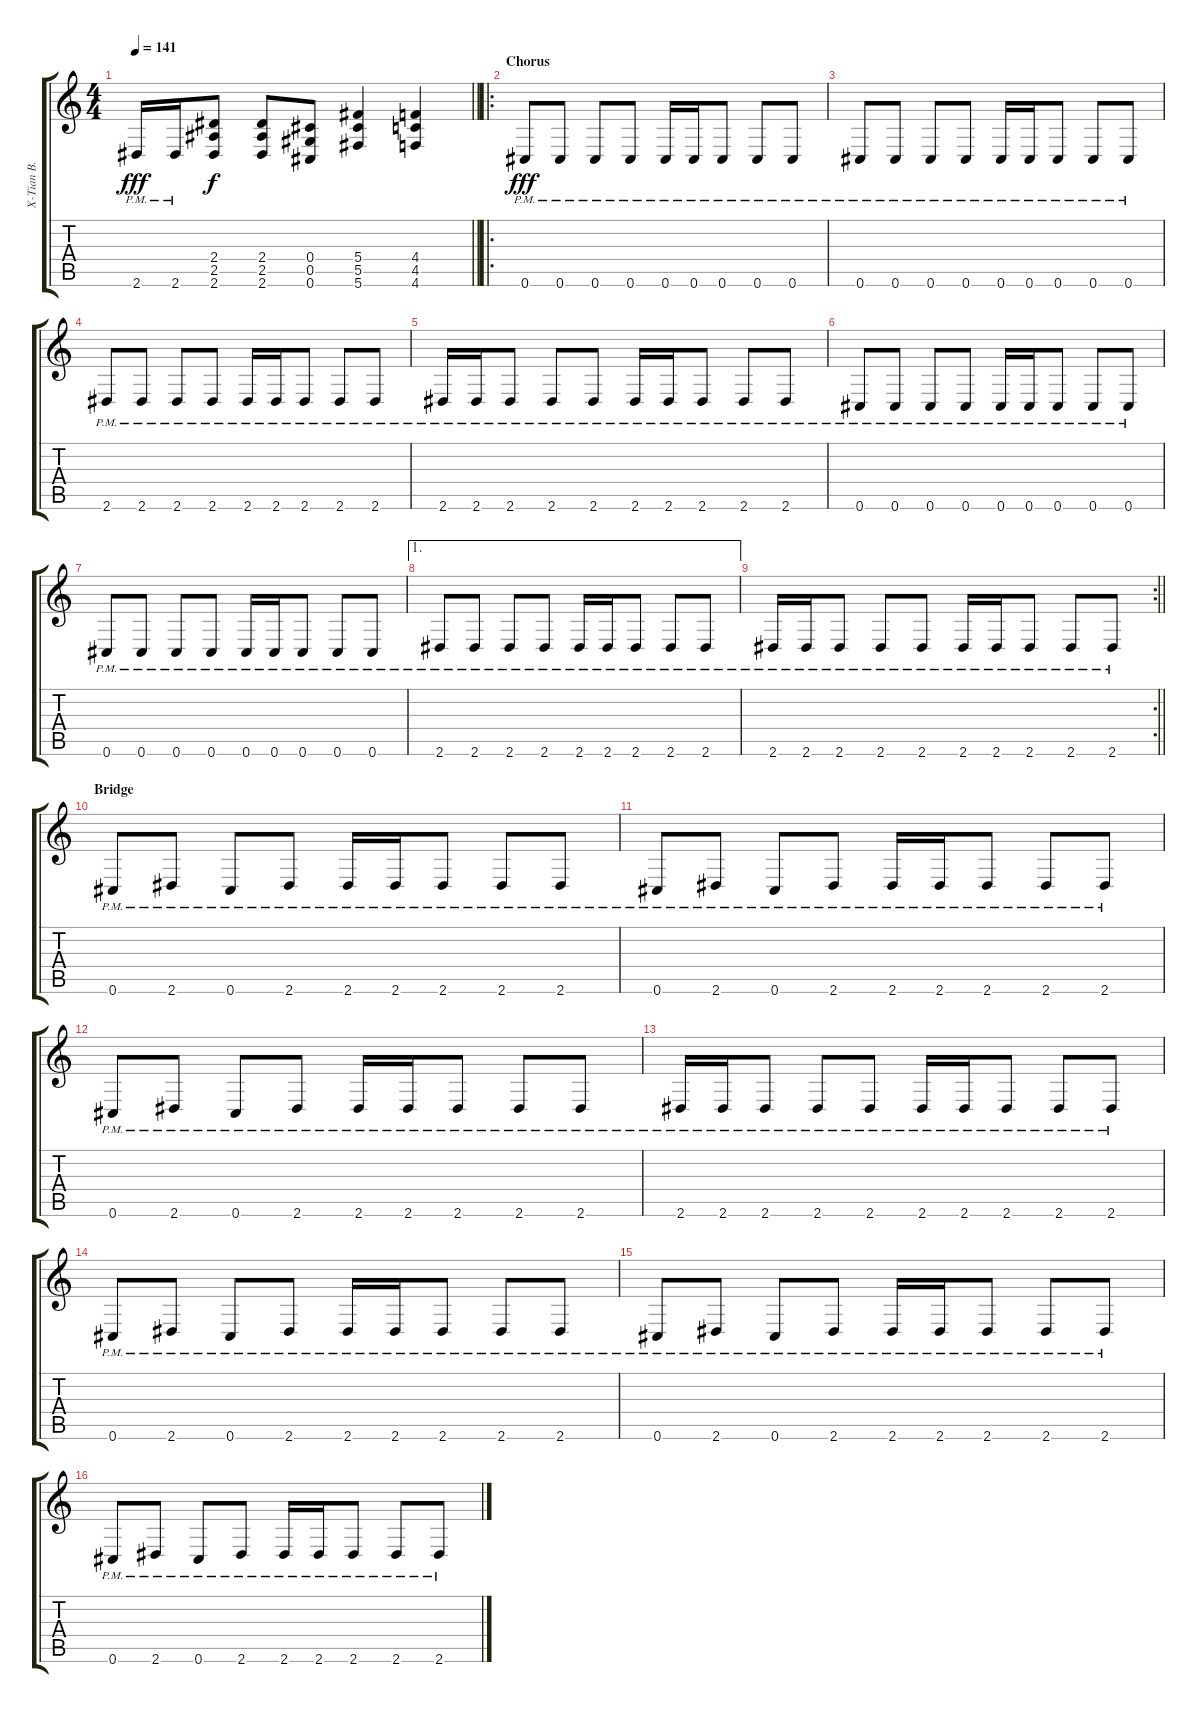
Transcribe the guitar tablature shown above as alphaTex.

\track ("X-Tian B." "X-Tian B.") {instrument overdrivenguitar}
\staff {score tabs}
\tuning (Eb4 Bb3 Gb3 Db3 Ab2 Db2) {hide}
\ts (4 4)
\tempo 141
\clef g2
\barLineRight lightlight
\ks c
2.6{pm}.16{dy fff} 2.6{pm}.16 (2.4 2.5 2.6).8{dy f} (2.4 2.5 2.6).8 (0.4 0.5 0.6).8 (5.4 5.5 5.6).4 (4.4 4.5 4.6).4 |
\ro
\section ("" "Chorus")
0.6{pm}.8{dy fff} 0.6{pm}.8 0.6{pm}.8 0.6{pm}.8 0.6{pm}.16 0.6{pm}.16 0.6{pm}.8 0.6{pm}.8 0.6{pm}.8 |
0.6{pm}.8 0.6{pm}.8 0.6{pm}.8 0.6{pm}.8 0.6{pm}.16 0.6{pm}.16 0.6{pm}.8 0.6{pm}.8 0.6{pm}.8 |
2.6{pm}.8 2.6{pm}.8 2.6{pm}.8 2.6{pm}.8 2.6{pm}.16 2.6{pm}.16 2.6{pm}.8 2.6{pm}.8 2.6{pm}.8 |
2.6{pm}.16 2.6{pm}.16 2.6{pm}.8 2.6{pm}.8 2.6{pm}.8 2.6{pm}.16 2.6{pm}.16 2.6{pm}.8 2.6{pm}.8 2.6{pm}.8 |
0.6{pm}.8 0.6{pm}.8 0.6{pm}.8 0.6{pm}.8 0.6{pm}.16 0.6{pm}.16 0.6{pm}.8 0.6{pm}.8 0.6{pm}.8 |
0.6{pm}.8 0.6{pm}.8 0.6{pm}.8 0.6{pm}.8 0.6{pm}.16 0.6{pm}.16 0.6{pm}.8 0.6{pm}.8 0.6{pm}.8 |
\ae 1
2.6{pm}.8 2.6{pm}.8 2.6{pm}.8 2.6{pm}.8 2.6{pm}.16 2.6{pm}.16 2.6{pm}.8 2.6{pm}.8 2.6{pm}.8 |
\rc 2
\barLineRight lightlight
2.6{pm}.16 2.6{pm}.16 2.6{pm}.8 2.6{pm}.8 2.6{pm}.8 2.6{pm}.16 2.6{pm}.16 2.6{pm}.8 2.6{pm}.8 2.6{pm}.8 |
\section ("" "Bridge")
0.6{pm}.8 2.6{pm}.8 0.6{pm}.8 2.6{pm}.8 2.6{pm}.16 2.6{pm}.16 2.6{pm}.8 2.6{pm}.8 2.6{pm}.8 |
0.6{pm}.8 2.6{pm}.8 0.6{pm}.8 2.6{pm}.8 2.6{pm}.16 2.6{pm}.16 2.6{pm}.8 2.6{pm}.8 2.6{pm}.8 |
0.6{pm}.8 2.6{pm}.8 0.6{pm}.8 2.6{pm}.8 2.6{pm}.16 2.6{pm}.16 2.6{pm}.8 2.6{pm}.8 2.6{pm}.8 |
2.6{pm}.16 2.6{pm}.16 2.6{pm}.8 2.6{pm}.8 2.6{pm}.8 2.6{pm}.16 2.6{pm}.16 2.6{pm}.8 2.6{pm}.8 2.6{pm}.8 |
0.6{pm}.8 2.6{pm}.8 0.6{pm}.8 2.6{pm}.8 2.6{pm}.16 2.6{pm}.16 2.6{pm}.8 2.6{pm}.8 2.6{pm}.8 |
0.6{pm}.8 2.6{pm}.8 0.6{pm}.8 2.6{pm}.8 2.6{pm}.16 2.6{pm}.16 2.6{pm}.8 2.6{pm}.8 2.6{pm}.8 |
0.6{pm}.8 2.6{pm}.8 0.6{pm}.8 2.6{pm}.8 2.6{pm}.16 2.6{pm}.16 2.6{pm}.8 2.6{pm}.8 2.6{pm}.8
